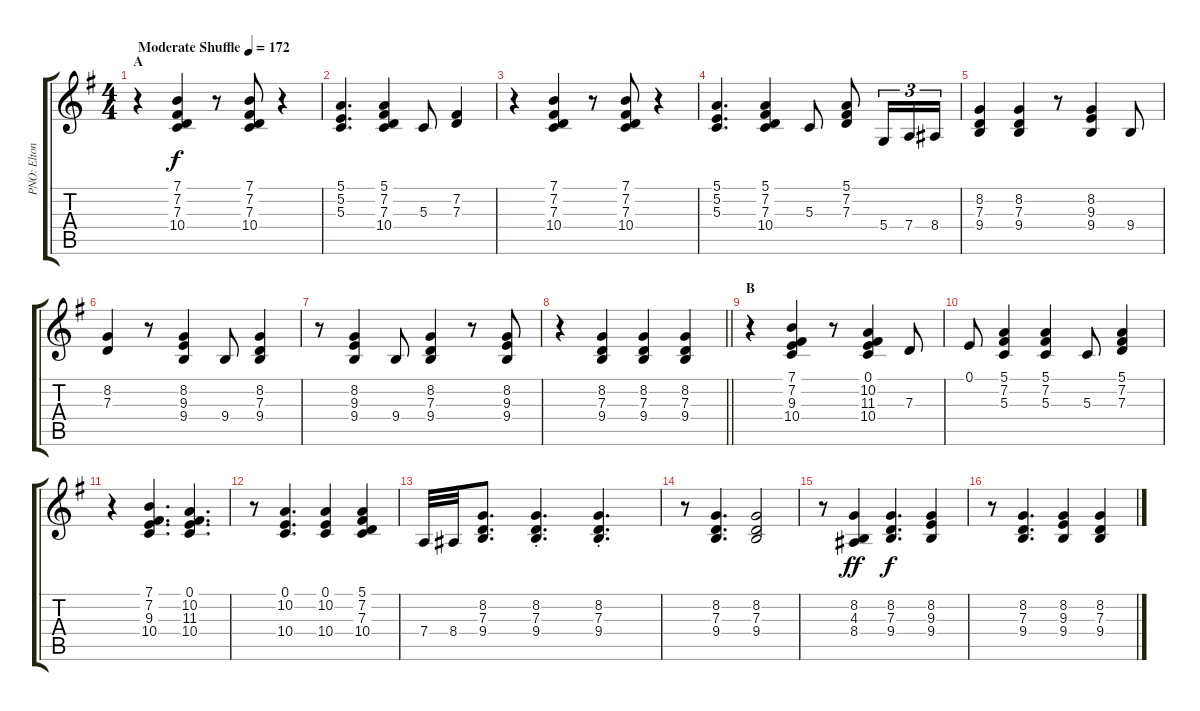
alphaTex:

\track ("PNO: Elton John(RH)" "PNO: Elton") {instrument brightacousticpiano}
\staff {score tabs}
\tuning (E4 B3 G3 D3 A2 E2) {hide}
\ts (4 4)
\section ("" "A")
\tempo (172 "Moderate Shuffle")
\clef g2
\ks g
r.4{dy f instrument brightacousticpiano} (7.1 7.2 7.3 10.4).4 r.8 (7.1 7.2 7.3 10.4).8 r.4 |
(5.1 5.2 5.3).4{d} (5.1 7.2 7.3 10.4).4 5.3.8 (7.2 7.3).4 |
r.4 (7.1 7.2 7.3 10.4).4 r.8 (7.1 7.2 7.3 10.4).8 r.4 |
(5.1 5.2 5.3).4{d} (5.1 7.2 7.3 10.4).4 5.3.8 (5.1 7.2 7.3).8 5.4.16{tu (3 2)} 7.4.16{tu (3 2)} 8.4.16{tu (3 2)} |
(8.2 7.3 9.4).4 (8.2 7.3 9.4).4 r.8 (8.2 9.3 9.4).4 9.4.8 |
(8.2 7.3).4 r.8 (8.2 9.3 9.4).4 9.4.8 (8.2 7.3 9.4).4 |
r.8 (8.2 9.3 9.4).4 9.4.8 (8.2 7.3 9.4).4 r.8 (8.2 9.3 9.4).8 |
\barLineRight lightlight
r.4 (8.2 7.3 9.4).4 (8.2 7.3 9.4).4 (8.2 7.3 9.4).4 |
\section ("" "B")
r.4 (7.1 7.2 9.3 10.4).4 r.8 (0.1 10.2 11.3 10.4).4 7.3.8 |
0.1.8 (5.1 7.2 5.3).4 (5.1 7.2 5.3).4 5.3.8 (5.1 7.2 7.3).4 |
r.4 (7.1 7.2 9.3 10.4).4{d} (0.1 10.2 11.3 10.4).4{d} |
r.8 (0.1 10.2 10.4).4{d} (0.1 10.2 10.4).4 (5.1 7.2 7.3 10.4).4 |
7.4.32 8.4.32 (8.2 7.3 9.4).8{d} (8.2{st} 7.3{st} 9.4{st}).4{d} (8.2{st} 7.3{st} 9.4{st}).4{d} |
r.8 (8.2 7.3 9.4).4{d} (8.2 7.3 9.4).2 |
r.8 (8.2 4.3 8.4).4{dy ff} (8.2 7.3 9.4).4{d dy f} (8.2 9.3 9.4).4 |
r.8 (8.2 7.3 9.4).4{d} (8.2 9.3 9.4).4 (8.2 7.3 9.4).4
